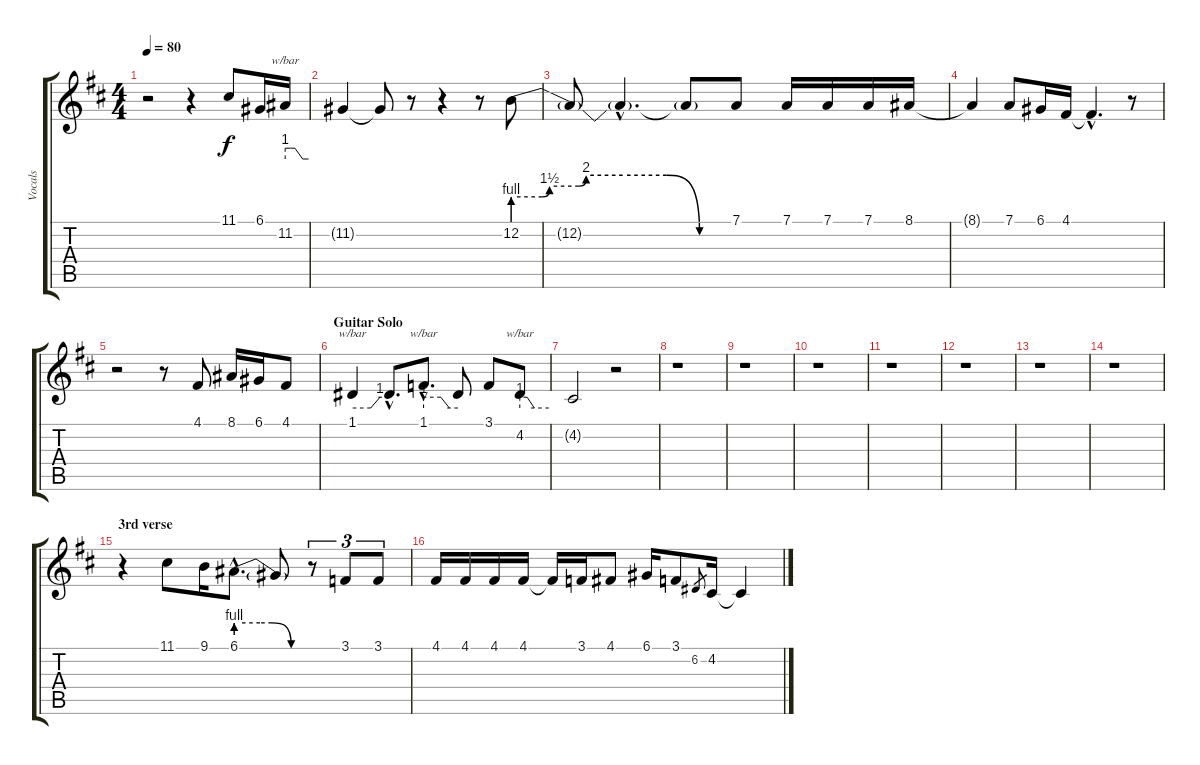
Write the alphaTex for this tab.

\track ("Vocals" "Vocals") {instrument lead2sawtooth}
\staff {score tabs}
\tuning (D4 A3 F3 C3 G2 D2) {hide}
\ts (4 4)
\tempo 80
\clef g2
\ks d
r.2{dy f} r.4 11.1.8 6.1.16 11.2.16{tbe (custom default 0 4 14 4 25 4 45 0 60 0)} |
11.2{t}.4 11.2{t}.8 r.8 r.4 r.8 12.2{be (custom 0 4 8 4 10 6 18 6 20 8 30 8 42 8 51 0 60 0)}.8 |
12.2{t}.8 12.2{hac t}.4{d} 12.2{t}.8 7.1.8 7.1.16 7.1.16 7.1.16 8.1.16 |
8.1{t}.4 7.1.8 6.1.16 4.1.16 4.1{hac t}.4{d} r.8 |
r.2 r.8 4.1.8 8.1.16 6.1.16 4.1.8 |
\section ("" "Guitar Solo")
1.1.4{tbe (custom default 0 0 30 0 45 4 60 4)} 1.1{hac t}.8{d} 1.1{hac}.8{d tbe (custom default 0 4 30 4 45 0 60 0)} 1.1{t}.8 3.1.8 4.2.8{tbe (custom default 0 4 15 4 30 0 60 0)} |
4.2{t}.2 r.2 |
r.1 |
r.1 |
r.1 |
r.1 |
r.1 |
r.1 |
r.1 |
\section ("" "3rd verse")
r.4 11.1.8 9.1.16 6.1{be (custom 0 4 20 4 30 4 46 0 60 0) hac}.8{d} 6.1{t}.8 r.8{tu (3 2)} 3.1.8{tu (3 2)} 3.1.8{tu (3 2)} |
4.1.16 4.1.16 4.1.16 4.1.16 4.1{t}.16 3.1.16 4.1.8 6.1.16 3.1.8 6.2.8{gr} 4.2.16 4.2{t}.4
